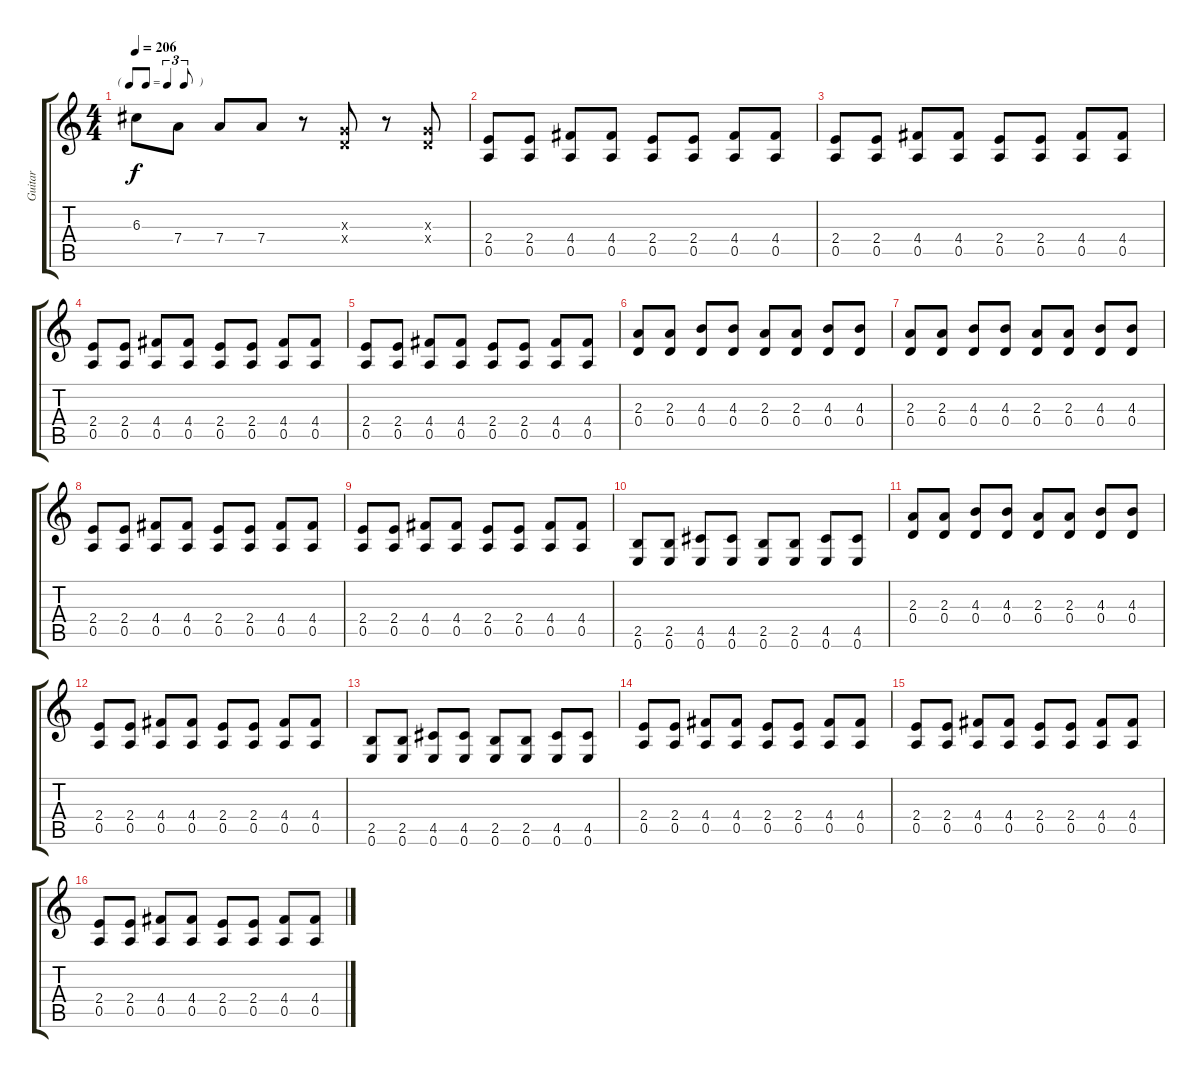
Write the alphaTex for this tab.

\track ("Guitar" "Guitar") {instrument overdrivenguitar}
\staff {score tabs}
\tuning (E4 B3 G3 D3 A2 E2) {hide}
\ts (4 4)
\tf triplet8th
\tempo 206
\clef g2
\ks c
6.3.8{dy f} 7.4.8 7.4.8 7.4.8 r.8 (0.3{x} 0.4{x}).8 r.8 (0.3{x} 0.4{x}).8 |
(2.4 0.5).8 (2.4 0.5).8 (4.4 0.5).8 (4.4 0.5).8 (2.4 0.5).8 (2.4 0.5).8 (4.4 0.5).8 (4.4 0.5).8 |
(2.4 0.5).8 (2.4 0.5).8 (4.4 0.5).8 (4.4 0.5).8 (2.4 0.5).8 (2.4 0.5).8 (4.4 0.5).8 (4.4 0.5).8 |
(2.4 0.5).8 (2.4 0.5).8 (4.4 0.5).8 (4.4 0.5).8 (2.4 0.5).8 (2.4 0.5).8 (4.4 0.5).8 (4.4 0.5).8 |
(2.4 0.5).8 (2.4 0.5).8 (4.4 0.5).8 (4.4 0.5).8 (2.4 0.5).8 (2.4 0.5).8 (4.4 0.5).8 (4.4 0.5).8 |
(2.3 0.4).8 (2.3 0.4).8 (4.3 0.4).8 (4.3 0.4).8 (2.3 0.4).8 (2.3 0.4).8 (4.3 0.4).8 (4.3 0.4).8 |
(2.3 0.4).8 (2.3 0.4).8 (4.3 0.4).8 (4.3 0.4).8 (2.3 0.4).8 (2.3 0.4).8 (4.3 0.4).8 (4.3 0.4).8 |
(2.4 0.5).8 (2.4 0.5).8 (4.4 0.5).8 (4.4 0.5).8 (2.4 0.5).8 (2.4 0.5).8 (4.4 0.5).8 (4.4 0.5).8 |
(2.4 0.5).8 (2.4 0.5).8 (4.4 0.5).8 (4.4 0.5).8 (2.4 0.5).8 (2.4 0.5).8 (4.4 0.5).8 (4.4 0.5).8 |
(2.5 0.6).8 (2.5 0.6).8 (4.5 0.6).8 (4.5 0.6).8 (2.5 0.6).8 (2.5 0.6).8 (4.5 0.6).8 (4.5 0.6).8 |
(2.3 0.4).8 (2.3 0.4).8 (4.3 0.4).8 (4.3 0.4).8 (2.3 0.4).8 (2.3 0.4).8 (4.3 0.4).8 (4.3 0.4).8 |
(2.4 0.5).8 (2.4 0.5).8 (4.4 0.5).8 (4.4 0.5).8 (2.4 0.5).8 (2.4 0.5).8 (4.4 0.5).8 (4.4 0.5).8 |
(2.5 0.6).8 (2.5 0.6).8 (4.5 0.6).8 (4.5 0.6).8 (2.5 0.6).8 (2.5 0.6).8 (4.5 0.6).8 (4.5 0.6).8 |
(2.4 0.5).8 (2.4 0.5).8 (4.4 0.5).8 (4.4 0.5).8 (2.4 0.5).8 (2.4 0.5).8 (4.4 0.5).8 (4.4 0.5).8 |
(2.4 0.5).8 (2.4 0.5).8 (4.4 0.5).8 (4.4 0.5).8 (2.4 0.5).8 (2.4 0.5).8 (4.4 0.5).8 (4.4 0.5).8 |
(2.4 0.5).8 (2.4 0.5).8 (4.4 0.5).8 (4.4 0.5).8 (2.4 0.5).8 (2.4 0.5).8 (4.4 0.5).8 (4.4 0.5).8
